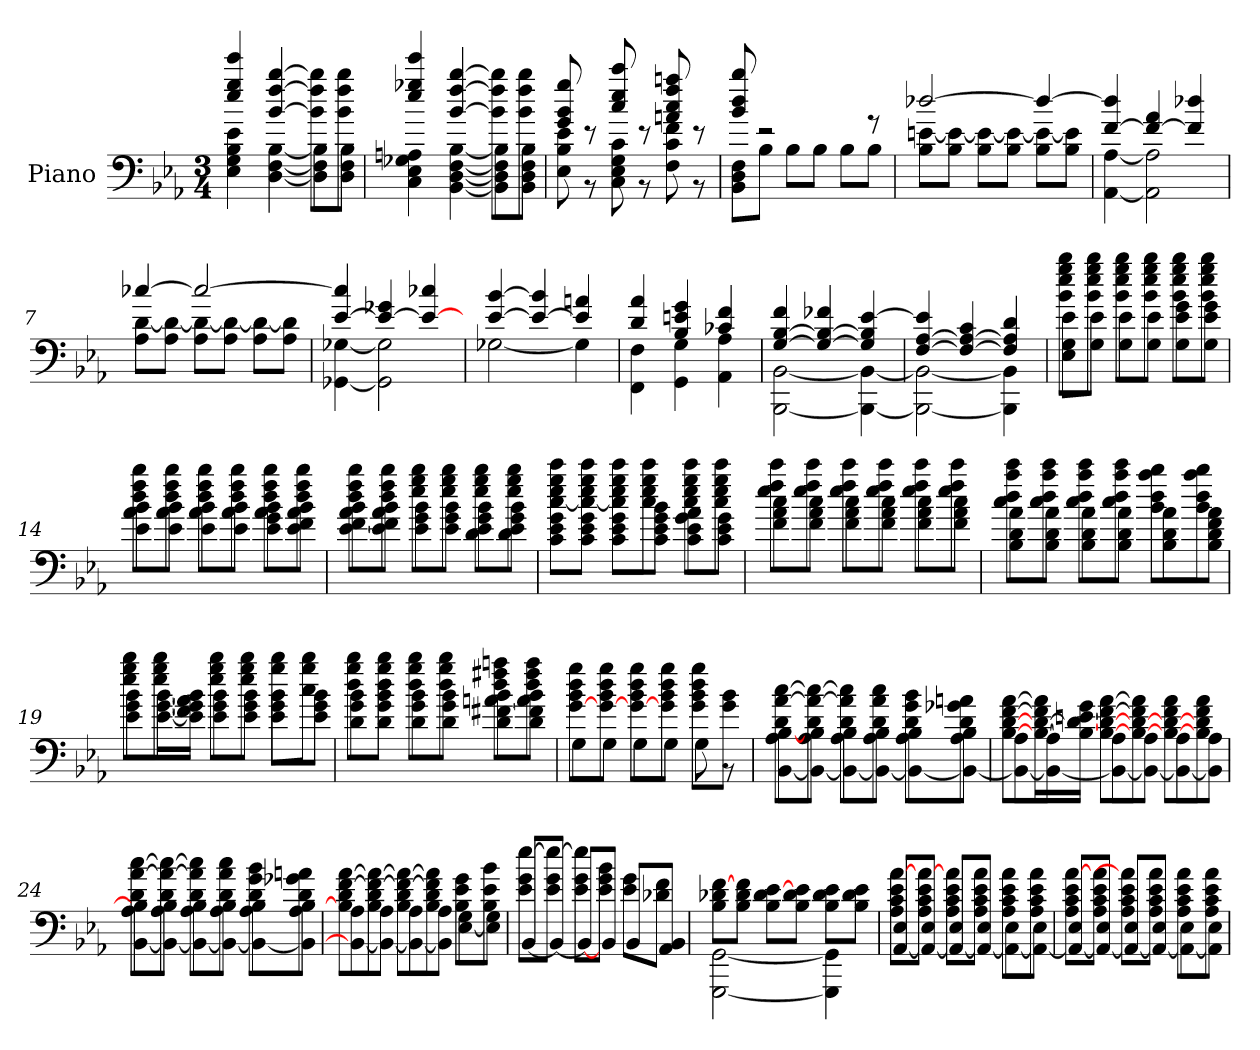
**kern
*part1
*staff1
*I"Piano
*clefF4
*k[b-e-a-]
*M3/4
=1
*^
4gg 4eee- 4ee-	4B- 4E- 4e- 4G
[4ff [4bb- [4b-	[4B- [4D [4F
8ff]\ 8bb-]\ 8b-]\L	8B-]\ 8D]\ 8F]\L
8ff\ 8bb-\ 8b-\J	8B-\ 8D\ 8F\J
=2	=2
4ee- 4eee- 4gg-	4G- 4C 4A 4E-
[4b- [4bb- [4ff	[4F [4D [4B- [4BB-
8b-]\ 8bb-]\ 8ff]\L	8F]\ 8D]\ 8B-]\ 8BB-]\L
8b-\ 8bb-\ 8ff\J	8F\ 8D\ 8B-\ 8BB-\J
=3	=3
8g 8gg 8b-	8E- 8B- 8e-
8r	8r
8ccc 8ee- 8cc	8G 8C 8c 8E-
8r	8r
8a 8aa 8cc 8ff	8f 8F 8c
8r	8r
=4	=4
8bb- 8b- 8dd	8D\ 8F\ 8BB-\L
2r	8B-\J
.	8B-\L
.	8B-\J
.	8B-\L
8r	8B-\J
=5	=5
[2dd-	8B-\ [8e\L
.	8B-\ 8e_\J
.	8B-\ 8e_\L
.	8B-\ 8e_\J
4dd-_	8B-\ 8e_\L
.	8B-\ 8e]\J
=6	=6
4dd-] [4f	[4A- [4AA-
4a- 4f_	2A-] 2AA-]
4f] 4dd-	.
=7	=7
[4cc-	8A-\ [8d\L
.	8A-\ 8d_\J
2cc-_	8A-\ 8d_\L
.	8A-\ 8d_\J
.	8A-\ 8d_\L
.	8d]\ 8A-\J
=8	=8
4cc-] [4e-	[4G- [4GG-
4g- 4e-_	2GG-] 2G-]
4cc- 4e-_	.
=9	=9
[4e- [4b-	[2G-
4b-] 4e-_	.
4a 4e-]	4G-]
=10	=10
4a- 4d	4FF 4F
4g 4e 4B-	4GG 4G
4f 4c-	4AA- 4A-
=11	=11
4f [4B- [4G	[2BBB- [2BB-
4f- 4B-_ 4G_	.
4B-] 4G] [4e-	4BBB-_ 4BB-_
=12	=12
4e-] [4A- [4F	2BB-_ 2BBB-_
4c 4A-_ 4F_	.
4A-] 4d 4F]	4BB-] 4BBB-]
=13	=13
8b-\ 8bb-\ 8ee-\ 8gg\L	8e-\ 8G\ 8E-\L
8b-\ 8bb-\ 8ee-\ 8gg\J	8G\ 8e-\J
8b-\ 8bb-\ 8ee-\ 8gg\L	8G\ 8e-\L
8b-\ 8bb-\ 8ee-\ 8gg\J	8G\ 8e-\J
8b-\ 8bb-\ 8ee-\ 8gg\L	8G\ 8e-\ 8g\L
8b-\ 8bb-\ 8ee-\ 8gg\J	8G\ 8e-\ 8g\J
=14	=14
8bb-\ 8dd\ 8ff\L	8a-\ 8b-\ 8e-\L
8bb-\ 8dd\ 8ff\J	8a-\ 8b-\ 8e-\J
8bb-\ 8dd\ 8ff\L	8a-\ 8b-\ 8e-\L
8bb-\ 8dd\ 8ff\J	8a-\ 8b-\ 8e-\J
8bb-\ 8dd\ 8ff\L	8a-\ 8b-\ 8g\ 8e-\L
8bb-\ 8dd\ 8ff\J	8a-\ 8b-\ 8f\ 8e-\J
=15	=15
8ff\ 8dd\ 8bb-\L	8b-\ 8e-\ 8a-\ [8f\L
8ff\ 8dd\ 8bb-\J	8b-\ 8e-\ 8a-\ 8f]\J
8gg\ 8ee-\ 8bb-\L	8b-\ 8e-\ 8g\L
8gg\ 8ee-\ 8bb-\J	8b-\ 8e-\ 8g\J
8gg\ 8ee-\ 8bb-\L	8b-\ 8e-\ 8g\ 8d\L
8gg\ 8ee-\ 8bb-\J	8b-\ 8e-\ 8g\ 8d\J
=16	=16
8gg\ 8cc\ 8ee-\ 8ccc\L	8g\ [8cc\ 8c\ 8e-\L
8gg\ 8cc\ 8ee-\ 8ccc\J	8g\ 8cc_\ 8c\ 8e-\J
8gg\ 8cc\ 8ee-\ 8ccc\L	8g\ 8cc]\ 8c\ 8e-\L
8gg\ 8cc\ 8ee-\ 8ccc\J	8g\ 8b-\ 8c\ 8e-\J
8gg\ 8cc\ 8ee-\ 8ccc\L	8g\ 8a-\ 8c\ 8e-\L
8gg\ 8cc\ 8ee-\ 8ccc\J	8g\ 8c\ 8e-\J
=17	=17
8ff\ 8ee-\ 8ccc\L	8a-\ 8f\ 8cc\L
8ff\ 8ee-\ 8ccc\J	8a-\ 8f\ 8cc\J
8ff\ 8ee-\ 8ccc\L	8a-\ 8f\ 8cc\L
8ff\ 8ee-\ 8ccc\J	8a-\ 8f\ 8cc\J
8ff\ 8ee-\ 8ccc\L	8a-\ 8f\ 8cc\L
8ff\ 8ee-\ 8ccc\J	8a-\ 8f\ 8cc\J
=18	=18
8ccc\ 8aa-\ 8dd\ 8cc\L	8d\ 8a-\ 8B-\L
8ccc\ 8aa-\ 8dd\ 8cc\J	8d\ 8a-\ 8B-\J
8ccc\ 8aa-\ 8dd\ 8cc\L	8d\ 8a-\ 8B-\L
8ccc\ 8aa-\ 8dd\ 8cc\J	8d\ 8a-\ 8B-\J
8bb-\ 8aa-\ 8dd\ 8b-\L	8d\ 8a-\ 8B-\L
8bb-\ 8aa-\ 8dd\ 8b-\J	8d\ 8a-\ 8f\ 8B-\J
=19	=19
8gg\ 8bb-\ 8ee-\L	8b-\ 8e-\ 8g\L
8gg\ 8bb-\ 8ee-\J	[16b-\ [16e-\ [16g\L
.	16a-\ 16b-]\ 16e-]\ 16g]\ 16f\JJ
8gg\ 8bb-\ 8ee-\L	8b-\ 8e-\ 8g\L
8gg\ 8bb-\ 8ee-\J	8b-\ 8e-\ 8g\J
8gg\ 8bb-\ 8b-\L	8b-\ 8e-\ 8g\L
8gg\ 8bb-\ 8cc\J	8b-\ 8e-\ 8g\J
=20	=20
8gg\ 8bb-\ 8dd\L	8b-\ 8d\ 8g\L
8gg\ 8bb-\ 8dd\J	8b-\ 8d\ 8g\ 8dd\J
8gg\ 8bb-\ 8dd\L	8b-\ 8d\ 8g\L
8gg\ 8bb-\ 8dd\J	8b-\ 8d\ 8g\J
8ff#\ 8aa\ 8dd\L	8b-\ 8d\ 8f#\ [8a\L
8ff#\ 8aa\ 8dd\J	8b-\ 8d\ 8f#\ 8a]\J
=21	=21
8gg\ [8g\ 8dd\ 8b-\L	8G\L
8gg\ [8g\ 8dd\ 8b-\J	8G\J
8gg\ [8g\ 8dd\ 8b-\L	8G\L
8g\ 8gg\ 8dd\ 8b-\J	8G\J
8g\ 8b-\ 8gg\ 8dd\L	8G
8g\ 8b-\J	8r
=22	=22
8d\ [8cc\ [8a-\L	8A-\ [8BB-\ [8B-\L
8d\ 8cc_\ 8a-_\J	8A-\ 8BB-_\ 8B-\J
8d\ 8cc]\ 8a-]\L	8A-\ 8BB-_\ 8B-\L
8d\ 8cc\ 8a-\J	8A-\ 8BB-_\ 8B-\J
8d\ 8b-\ 8g\L	8A-\ 8BB-_\ 8B-\L
8d\ 8a\ 8g-\J	8BB-_\ 8A-\ 8B-\J
=23	=23
[8d\ [8f\ [8B-\ [8a-\L	8A-\ 8BB-_\L
16f]\ [16d\ [16B-\ 16a-]\L	8A-\ 8BB-_\J
16e\ 16d_\ 16B-_\ 16g\JJ	.
8d_\ [8f\ [8B-\ [8a-\L	8A-\ 8BB-_\L
8f]\ [8d\ [8B-\ 8a-]\J	8A-\ 8BB-_\J
8f\ [8d\ [8B-\ 8a-\L	8A-\ 8BB-_\L
8f\ 8d\ 8B-\ 8a-\J	8A-\ 8BB-]\J
=24	=24
8d\ [8a-\ [8cc\L	8A-\ [8BB-\ 8B-]\L
8d\ 8a-_\ 8cc_\J	8A-\ 8BB-_\ 8B-\J
8d\ 8a-]\ 8cc]\L	8A-\ 8BB-_\ 8B-\L
8d\ 8a-\ 8cc\J	8A-\ 8BB-_\ 8B-\J
8d\ 8g\ 8b-\L	8A-\ 8BB-_\ 8B-\L
8d\ 8g-\ 8a\J	8BB-]\ 8A-\ 8B-\J
=25	=25
8d\ [8a-\ 8B-]\ [8f\L	8A-\ 8BB-_\L
8d\ 8a-_\ 8B-\ 8f_\J	8A-\ 8BB-_\J
8d\ 8a-_\ 8B-\ 8f_\L	8A-\ 8BB-_\L
8a-]\ 8d\ 8B-\ 8f]\J	8BB-]\ 8A-\J
8g\ 8e-\ 8B-\L	8G\ [8E-\L
8b-\ 8e-\ 8B-\J	8G\ 8E-]\J
=26	=26
8g\ [8ee-\ 8e-\L	[8BB-/L
8g\ 8ee-_\ 8e-\J	8BB-/J_
8g\ 8ee-]\ 8e-\L	8BB-/L_
8g\ 8b-\ 8e-\J	8BB-/J
8g\ 8e-\L	8BB-/L
8f\ 8d-\J	8AA-/ 8BB-/J
=27	=27
8d-\ [8f\ 8B-\L	[2GGG [2GG
8f\ 8d-\ 8B-\J	.
8d-\ [8e-\ 8B-\L	.
8e-\ 8d-\ 8B-\J	.
8e-\ 8d-\ 8B-\L	4GGG] 4GG]
8e-\ 8d-\ 8B-\J	.
=28	=28
8e-\ [8a-\ 8A-\ 8c\L	8E-/ [8AA-/L
8e-\ [8a-\ 8A-\ 8c\J	8E-/ 8AA-_/J
8a-\ 8e-\ 8A-\ 8c\L	8E-/ 8AA-_/L
8e-\ 8A-\ 8a-\ 8c\J	8E-/ 8AA-_/J
8c\ 8e-\ 8A-\ 8a-\L	8E-\ 8AA-_\L
8e-\ 8A-\ 8a-\ 8c\J	8AA-_\ 8E-\J
=29	=29
[8a-\ 8c\ 8A-\ 8e-\L	8E-/ 8AA-_/L
8a-\ 8A-\ 8e-\ 8c\J	8E-/ 8AA-_/J
8a-]\ 8A-\ 8e-\ 8c\L	8E-/ 8AA-_/L
8a-\ 8A-\ 8e-\ 8c\J	8E-/ 8AA-_/J
8a-\ 8A-\ 8e-\ 8c\L	8E-\ 8AA-_\L
8a-\ 8A-\ 8e-\ 8c\J	8AA-]\ 8E-\J
*v	*v
=
*-
